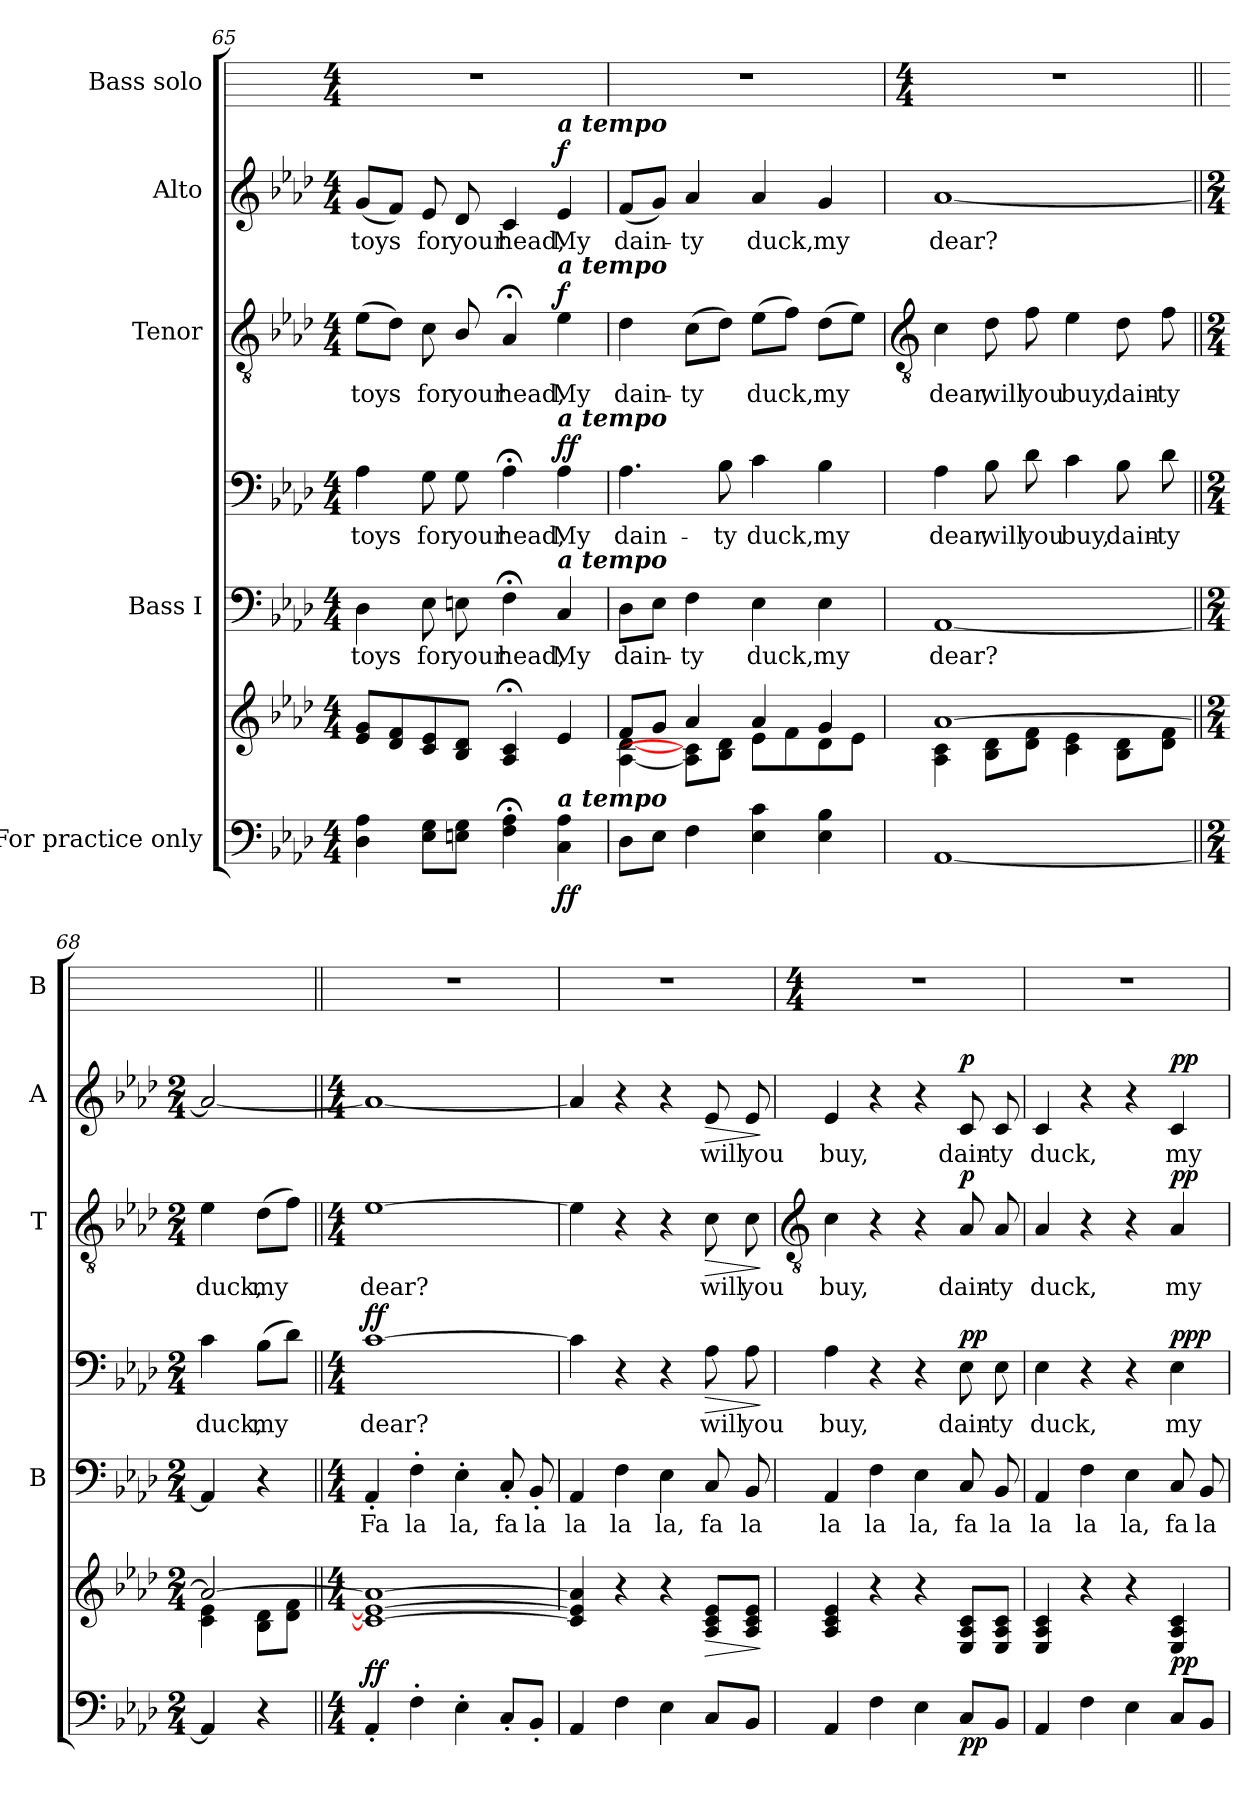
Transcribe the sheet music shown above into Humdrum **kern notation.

**kern	**kern	**dynam	**kern	**text	**kern	**text	**dynam	**kern	**text	**dynam	**kern	**text	**dynam	**kern
*part5	*part5	*part5	*part4	*part4	*part4	*part4	*part4	*part3	*part3	*part3	*part2	*part2	*part2	*part1
*staff7	*staff6	*staff6/7	*staff5	*staff5	*staff4	*staff4	*staff4/5	*staff3	*staff3	*staff3	*staff2	*staff2	*staff2	*staff1
*I"For practice  only	*	*	*I"Bass I	*	*	*	*	*I"Tenor	*	*	*I"Alto	*	*	*I"Bass solo
*	*	*	*I'B	*	*	*	*	*I'T	*	*	*I'A	*	*	*I'B
*clefF4	*clefG2	*	*clefF4	*	*clefF4	*	*	*clefGv2	*	*	*clefG2	*	*	*
*k[b-e-a-d-]	*k[b-e-a-d-]	*	*k[b-e-a-d-]	*	*k[b-e-a-d-]	*	*	*k[b-e-a-d-]	*	*	*k[b-e-a-d-]	*	*	*
*A-:	*A-:	*	*A-:	*	*A-:	*	*	*A-:	*	*	*A-:	*	*	*
*M4/4	*M4/4	*	*M4/4	*	*M4/4	*	*	*M4/4	*	*	*M4/4	*	*	*M4/4
=65	=65	=65	=65	=65	=65	=65	=65	=65	=65	=65	=65	=65	=65	=65
*	*^	*	*	*	*	*	*	*	*	*	*	*	*	*
!	!	!	!	!	!LO:LY:b	!	!LO:LY:b	!	!	!LO:LY:b	!	!	!LO:LY:b	!	!
4D- 4A-	8e- 8gL	1ryy	.	4D-	toys	4A-	toys	.	(>8e-L	toys	.	(<8gL	toys	.	1r
.	8d- 8f	.	.	.	.	.	.	.	8d-J)	.	.	8fJ)	.	.	.
!	!	!	!	!	!LO:LY:b	!	!LO:LY:b	!	!	!LO:LY:b	!	!	!LO:LY:b	!	!
8E- 8GL	8c 8e-	.	.	8E-	for	8G	for	.	8c	for	.	8e-	for	.	.
!	!	!	!	!	!LO:LY:b	!	!LO:LY:b	!	!	!LO:LY:b	!	!	!LO:LY:b	!	!
8En 8GJ	8B- 8d-J	.	.	8En	your	8G	your	.	8B-/	your	.	8d-	your	.	.
!	!	!	!	!	!LO:LY:b	!	!LO:LY:b	!	!	!LO:LY:b	!	!	!LO:LY:b	!	!
4F; 4A-;	4A-;< 4c;<	.	.	4F;<	head,	4A-;<	head,	.	4A-;<	head,	.	4c	head,	.	.
!	!	!	!	!	!	!	!	!	!	!	!	!LO:TX:a:Bi:t=a tempo	!	!	!
!	!	!	!	!	!	!	!	!	!LO:TX:a:Bi:t=a tempo	!	!	!	!	!	!
!	!	!	!	!	!	!LO:TX:a:Bi:t=a tempo	!	!	!	!	!	!	!	!	!
!	!	!	!	!LO:TX:a:Bi:t=a tempo	!	!	!	!	!	!	!	!	!	!	!
!LO:TX:a:Bi:t=a tempo	!	!	!	!	!	!	!	!	!	!	!	!	!	!	!
!	!	!	!LO:DY:b=2	!	!LO:LY:b	!	!LO:LY:b	!	!	!LO:LY:b	!	!	!LO:LY:b	!	!
!	!	!	!LO:DY:n=1:b	!	!	!	!	!LO:DY:b=2	!	!	!	!	!	!	!
!	!	!	!	!	!	!	!	!LO:DY:n=1:b	!	!	!LO:DY:b	!	!	!LO:DY:b	!
4C 4A-	4e-	.	f f	4C	My	4A-	My	f f	4e-	My	f	4e-	My	f	.
=66	=66	=66	=66	=66	=66	=66	=66	=66	=66	=66	=66	=66	=66	=66	=66
!	!	!	!	!	!LO:LY:b	!	!LO:LY:b	!	!	!LO:LY:b	!	!	!LO:LY:b	!	!
8D-L	8fL	[4A-\ [4d-\	.	8D-L	dain-	4.A-	dain-	.	4d-	dain-	.	(<8fL	dain-	.	1r
8E-J	8gJ	.	.	8E-J	.	.	.	.	.	.	.	8gJ)	.	.	.
!	!	!	!	!	!LO:LY:b	!	!	!	!	!LO:LY:b	!	!	!LO:LY:b	!	!
4F	4a-/	8A-\] 8c\]L	.	4F	ty	.	.	.	(>8cL	-ty	.	4a-	ty	.	.
!	!	!	!	!	!	!	!LO:LY:b	!	!	!	!	!	!	!	!
.	.	8B-\ 8d-\J	.	.	.	8B-	-ty	.	8d-J)	.	.	.	.	.	.
!	!	!	!	!	!LO:LY:b	!	!LO:LY:b	!	!	!LO:LY:b	!	!	!LO:LY:b	!	!
4E- 4c	4a-/	8e-\L	.	4E-	duck,	4c	duck,	.	(>8e-L	duck,	.	4a-	duck,	.	.
.	.	8f\	.	.	.	.	.	.	8fJ)	.	.	.	.	.	.
!	!	!	!	!	!LO:LY:b	!	!LO:LY:b	!	!	!LO:LY:b	!	!	!LO:LY:b	!	!
4E- 4B-	4g/	8d-\	.	4E-	my	4B-	my	.	(>8d-L	my	.	4g	my	.	.
.	.	8e-\J	.	.	.	.	.	.	8e-J)	.	.	.	.	.	.
!!LO:LB:g=z
=67	=67	=67	=67	=67	=67	=67	=67	=67	=67	=67	=67	=67	=67	=67	=67
*	*	*	*	*	*	*	*	*	*clefGv2	*	*	*	*	*	*
*	*	*	*	*	*	*	*	*	*	*	*	*	*	*	*M4/4
!	!	!	!	!	!LO:LY:b	!	!LO:LY:b	!	!	!LO:LY:b	!	!	!LO:LY:b	!	!
[1AA-	[1a-/	4A-\ 4c\	.	[1AA-	dear?	4A-	dear,	.	4c	dear,	.	[1a-	dear?	.	1r
!	!	!	!	!	!	!	!LO:LY:b	!	!	!LO:LY:b	!	!	!	!	!
.	.	8B-\ 8d-\L	.	.	.	8B-	will	.	8d-	will	.	.	.	.	.
!	!	!	!	!	!	!	!LO:LY:b	!	!	!LO:LY:b	!	!	!	!	!
.	.	8d-\ 8f\J	.	.	.	8d-	you	.	8f	you	.	.	.	.	.
!	!	!	!	!	!	!	!LO:LY:b	!	!	!LO:LY:b	!	!	!	!	!
.	.	4c\ 4e-\	.	.	.	4c	buy,	.	4e-	buy,	.	.	.	.	.
!	!	!	!	!	!	!	!LO:LY:b	!	!	!LO:LY:b	!	!	!	!	!
.	.	8B-\ 8d-\L	.	.	.	8B-	dain-	.	8d-	dain-	.	.	.	.	.
!	!	!	!	!	!	!	!LO:LY:b	!	!	!LO:LY:b	!	!	!	!	!
.	.	8d-\ 8f\J	.	.	.	8d-	-ty	.	8f	-ty	.	.	.	.	.
=68||	=68||	=68||	=68||	=68||	=68||	=68||	=68||	=68||	=68||	=68||	=68||	=68||	=68||	=68||	=68||
*M2/4	*M2/4	*	*	*M2/4	*	*M2/4	*	*	*M2/4	*	*	*M2/4	*	*	*
!	!	!	!	!	!	!	!LO:LY:b	!	!	!LO:LY:b	!	!	!	!	!
4AA-]	2a-/_	4c\ 4e-\	.	4AA-]	.	4c	duck,	.	4e-	duck,	.	2a-_	.	.	2r
!	!	!	!	!	!	!	!LO:LY:b	!	!	!LO:LY:b	!	!	!	!	!
4r	.	8B-\ 8d-\L	.	4r	.	(>8B-L	my	.	(>8d-L	my	.	.	.	.	.
.	.	8d-\ 8f\J	.	.	.	8d-J)	.	.	8fJ)	.	.	.	.	.	.
=69||	=69||	=69||	=69||	=69||	=69||	=69||	=69||	=69||	=69||	=69||	=69||	=69||	=69||	=69||	=69||
*M4/4	*M4/4	*	*	*M4/4	*	*M4/4	*	*	*M4/4	*	*	*M4/4	*	*	*
!	!	!	!LO:DY:a=2	!	!LO:LY:b	!	!LO:LY:b	!LO:DY:b=2	!	!LO:LY:b	!	!	!	!	!
4AA-'	1c/_ 1e-/_ 1a-/_	1ryy	ff	4AA-'	Fa	[1c	dear?	ff	[1e-	dear?	.	1a-_	.	.	1r
!	!	!	!	!	!LO:LY:b	!	!	!	!	!	!	!	!	!	!
4F'	.	.	.	4F'	la	.	.	.	.	.	.	.	.	.	.
!	!	!	!	!	!LO:LY:b	!	!	!	!	!	!	!	!	!	!
4E-'	.	.	.	4E-'	la,	.	.	.	.	.	.	.	.	.	.
!	!	!	!	!	!LO:LY:b	!	!	!	!	!	!	!	!	!	!
8C'L	.	.	.	8C'	fa	.	.	.	.	.	.	.	.	.	.
!	!	!	!	!	!LO:LY:b	!	!	!	!	!	!	!	!	!	!
8BB-'/J	.	.	.	8BB-'/	la	.	.	.	.	.	.	.	.	.	.
=70	=70	=70	=70	=70	=70	=70	=70	=70	=70	=70	=70	=70	=70	=70	=70
!	!	!	!	!	!LO:LY:b	!	!	!	!	!	!	!	!	!	!
4AA-	4c/] 4e-/] 4a-/]	1ryy	.	4AA-	la	4c]	.	.	4e-]	.	.	4a-]	.	.	1r
!	!	!	!	!	!LO:LY:b	!	!	!	!	!	!	!	!	!	!
4F	4r	.	.	4F	la	4r	.	.	4r	.	.	4r	.	.	.
!	!	!	!	!	!LO:LY:b	!	!	!	!	!	!	!	!	!	!
4E-	4r	.	.	4E-	la,	4r	.	.	4r	.	.	4r	.	.	.
!	!	!	!LO:HP:b	!	!LO:LY:b	!	!LO:LY:b	!LO:HP:b	!	!LO:LY:b	!LO:HP:b	!	!LO:LY:b	!LO:HP:b	!
8CL	8A-/ 8c/ 8e-/L	.	>	8C	fa	8A-	will	>	8c	will	>	8e-	will	>	.
!	!	!	!	!	!LO:LY:b	!	!LO:LY:b	!	!	!LO:LY:b	!	!	!LO:LY:b	!	!
8BB-/J	8A-/ 8c/ 8e-/J	.	.	8BB-/	la	8A-	you	.	8c	you	.	8e-	you	.	.
*	*v	*v	*	*	*	*	*	*	*	*	*	*	*	*	*
.	.	]	.	.	.	.	]	.	.	]	.	.	]	.
!!LO:LB:g=z
=71	=71	=71	=71	=71	=71	=71	=71	=71	=71	=71	=71	=71	=71	=71
*	*	*	*	*	*	*	*	*clefGv2	*	*	*	*	*	*
*	*	*	*	*	*	*	*	*	*	*	*	*	*	*M4/4
!	!	!	!	!LO:LY:b	!	!LO:LY:b	!	!	!LO:LY:b	!	!	!LO:LY:b	!	!
4AA-	4A- 4c 4e-	.	4AA-	la	4A-	buy,	.	4c	buy,	.	4e-	buy,	.	1r
!	!	!	!	!LO:LY:b	!	!	!	!	!	!	!	!	!	!
4F	4r	.	4F	la	4r	.	.	4r	.	.	4r	.	.	.
!	!	!	!	!LO:LY:b	!	!	!	!	!	!	!	!	!	!
4E-	4r	.	4E-	la,	4r	.	.	4r	.	.	4r	.	.	.
!	!	!LO:DY:b=2	!	!LO:LY:b	!	!LO:LY:b	!	!	!LO:LY:b	!	!	!LO:LY:b	!	!
!	!	!LO:DY:n=1:b	!	!	!	!	!LO:DY:b=2	!	!	!	!	!	!	!
!	!	!	!	!	!	!	!LO:DY:n=1:b	!	!	!LO:DY:b	!	!	!LO:DY:b	!
8CL	8E- 8A- 8cL	p p	8C	fa	8E-	dain-	p p	8A-	dain-	p	8c	dain-	p	.
!	!	!	!	!LO:LY:b	!	!LO:LY:b	!	!	!LO:LY:b	!	!	!LO:LY:b	!	!
8BB-/J	8E- 8A- 8cJ	.	8BB-/	la	8E-	-ty	.	8A-	-ty	.	8c	-ty	.	.
=72	=72	=72	=72	=72	=72	=72	=72	=72	=72	=72	=72	=72	=72	=72
!	!	!	!	!LO:LY:b	!	!LO:LY:b	!	!	!LO:LY:b	!	!	!LO:LY:b	!	!
4AA-	4E- 4A- 4c	.	4AA-	la	4E-	duck,	.	4A-	duck,	.	4c	duck,	.	1r
!	!	!	!	!LO:LY:b	!	!	!	!	!	!	!	!	!	!
4F	4r	.	4F	la	4r	.	.	4r	.	.	4r	.	.	.
!	!	!	!	!LO:LY:b	!	!	!	!	!	!	!	!	!	!
4E-	4r	.	4E-	la,	4r	.	.	4r	.	.	4r	.	.	.
!	!	!LO:DY:b	!	!LO:LY:b	!	!LO:LY:b	!LO:DY:b=2	!	!LO:LY:b	!	!	!LO:LY:b	!	!
!	!	!	!	!	!	!	!LO:DY:n=1:b	!	!	!LO:DY:b	!	!	!LO:DY:b	!
8CL	4E- 4A- 4c	pp	8C	fa	4E-	my	p pp	4A-	my	pp	4c	my	pp	.
!	!	!	!	!LO:LY:b	!	!	!	!	!	!	!	!	!	!
8BB-/J	.	.	8BB-/	la	.	.	.	.	.	.	.	.	.	.
=	=	=	=	=	=	=	=	=	=	=	=	=	=	=
*-	*-	*-	*-	*-	*-	*-	*-	*-	*-	*-	*-	*-	*-	*-
